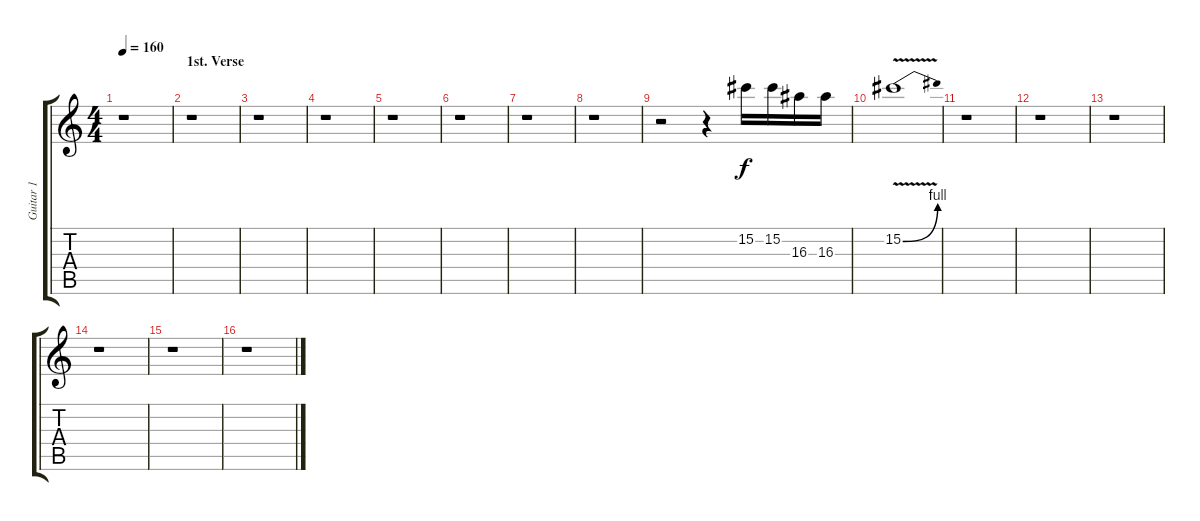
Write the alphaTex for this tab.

\track ("Guitar 1" "Guitar 1") {instrument distortionguitar}
\staff {score tabs}
\tuning (Eb4 Bb3 Gb3 Db3 Ab2 Eb2) {hide}
\ts (4 4)
\tempo 160
\clef g2
\ks c
r.1{dy f} |
\section ("" "1st. Verse")
r.1 |
r.1 |
r.1 |
r.1 |
r.1 |
r.1 |
r.1 |
r.2 r.4 15.2.16 15.2.16 16.3.16 16.3.16 |
15.2{be (bend 0 0 60 4) v}.1 |
r.1 |
r.1 |
r.1 |
r.1 |
r.1 |
r.1
